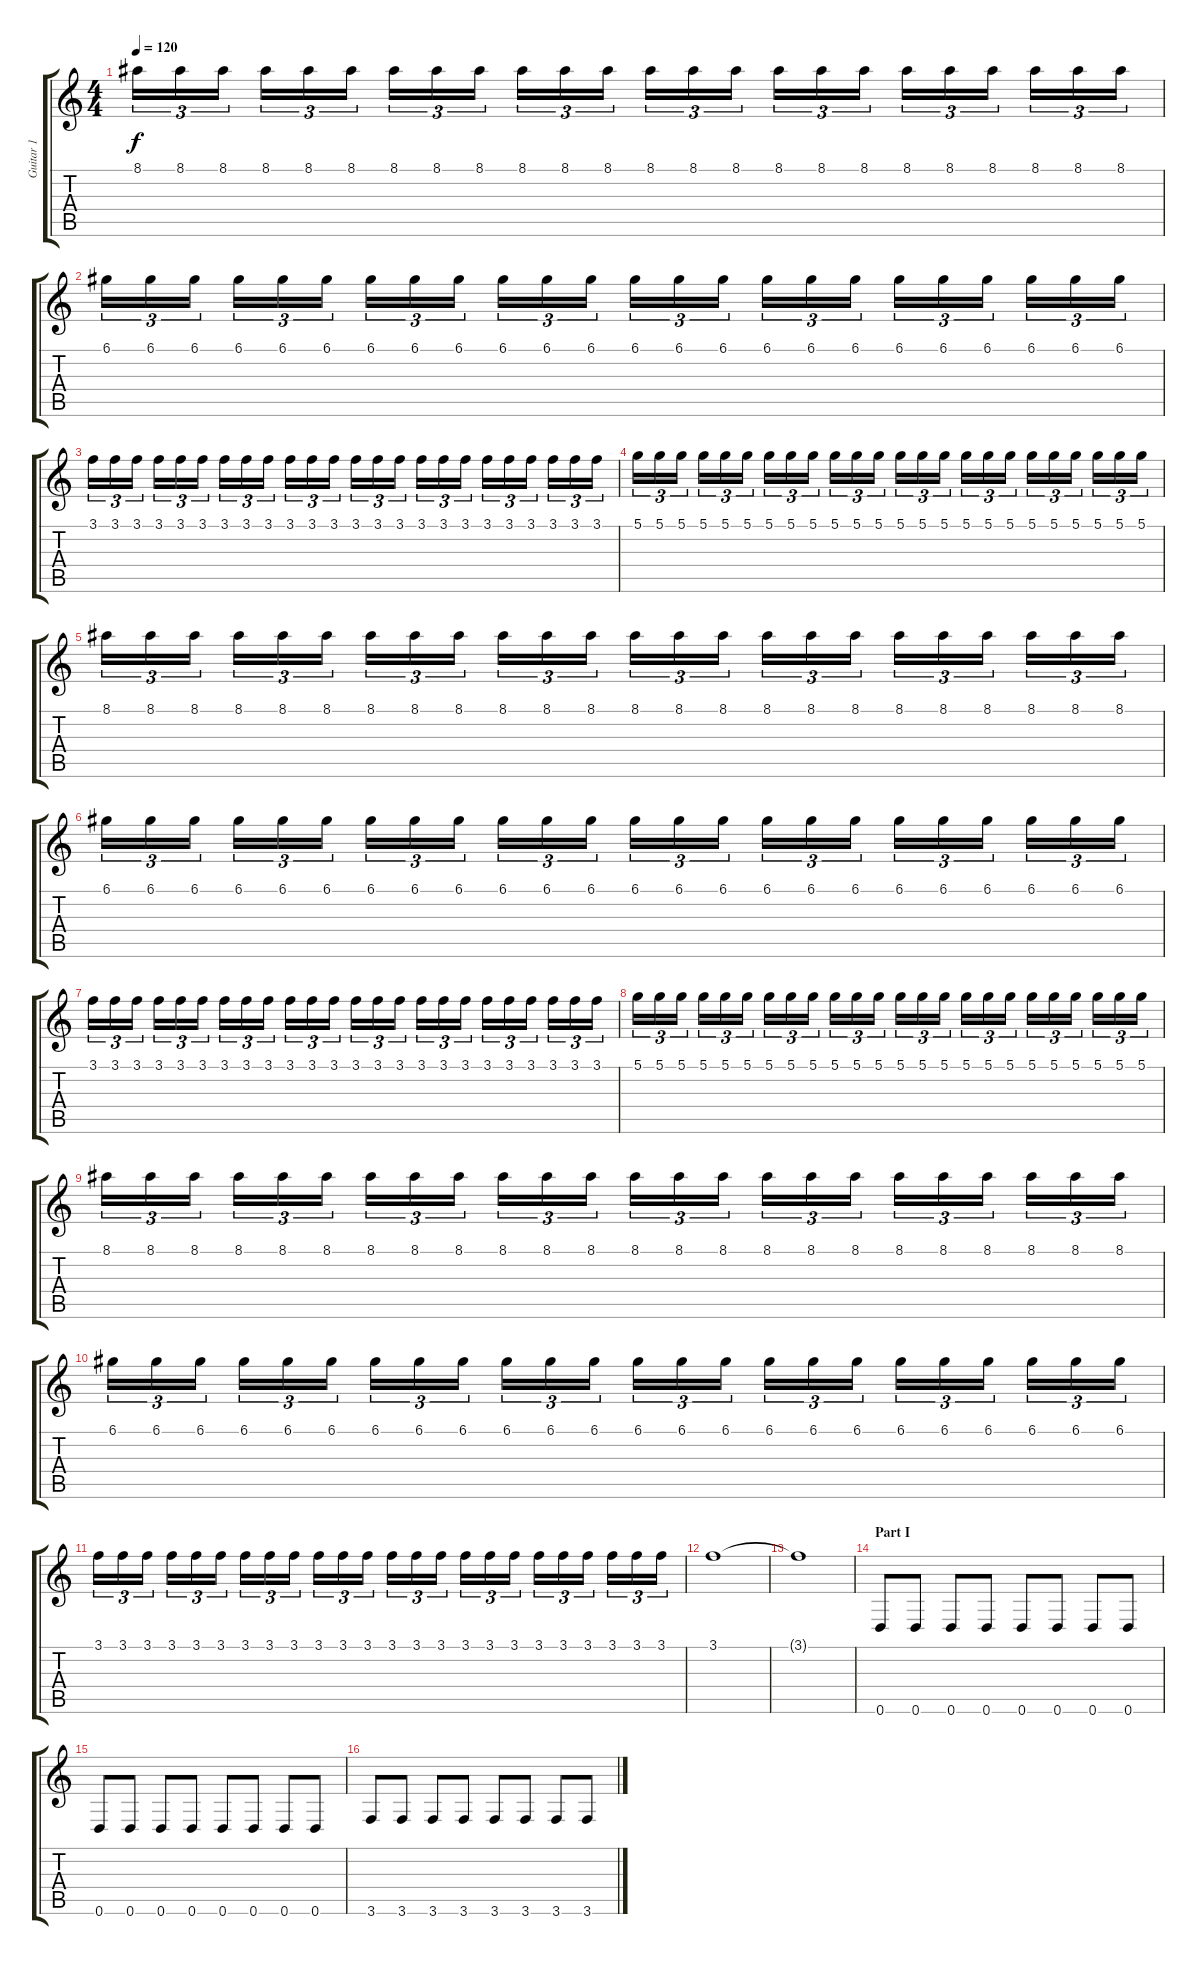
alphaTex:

\track ("Guitar 1" "Guitar 1") {instrument distortionguitar}
\staff {score tabs}
\tuning (D4 A3 F3 C3 G2 D2) {hide}
\ts (4 4)
\tempo 120
\clef g2
\ks c
8.1.16{tu (3 2) dy f} 8.1.16{tu (3 2)} 8.1.16{tu (3 2)} 8.1.16{tu (3 2)} 8.1.16{tu (3 2)} 8.1.16{tu (3 2)} 8.1.16{tu (3 2)} 8.1.16{tu (3 2)} 8.1.16{tu (3 2)} 8.1.16{tu (3 2)} 8.1.16{tu (3 2)} 8.1.16{tu (3 2)} 8.1.16{tu (3 2)} 8.1.16{tu (3 2)} 8.1.16{tu (3 2)} 8.1.16{tu (3 2)} 8.1.16{tu (3 2)} 8.1.16{tu (3 2)} 8.1.16{tu (3 2)} 8.1.16{tu (3 2)} 8.1.16{tu (3 2)} 8.1.16{tu (3 2)} 8.1.16{tu (3 2)} 8.1.16{tu (3 2)} |
6.1.16{tu (3 2)} 6.1.16{tu (3 2)} 6.1.16{tu (3 2)} 6.1.16{tu (3 2)} 6.1.16{tu (3 2)} 6.1.16{tu (3 2)} 6.1.16{tu (3 2)} 6.1.16{tu (3 2)} 6.1.16{tu (3 2)} 6.1.16{tu (3 2)} 6.1.16{tu (3 2)} 6.1.16{tu (3 2)} 6.1.16{tu (3 2)} 6.1.16{tu (3 2)} 6.1.16{tu (3 2)} 6.1.16{tu (3 2)} 6.1.16{tu (3 2)} 6.1.16{tu (3 2)} 6.1.16{tu (3 2)} 6.1.16{tu (3 2)} 6.1.16{tu (3 2)} 6.1.16{tu (3 2)} 6.1.16{tu (3 2)} 6.1.16{tu (3 2)} |
3.1.16{tu (3 2)} 3.1.16{tu (3 2)} 3.1.16{tu (3 2)} 3.1.16{tu (3 2)} 3.1.16{tu (3 2)} 3.1.16{tu (3 2)} 3.1.16{tu (3 2)} 3.1.16{tu (3 2)} 3.1.16{tu (3 2)} 3.1.16{tu (3 2)} 3.1.16{tu (3 2)} 3.1.16{tu (3 2)} 3.1.16{tu (3 2)} 3.1.16{tu (3 2)} 3.1.16{tu (3 2)} 3.1.16{tu (3 2)} 3.1.16{tu (3 2)} 3.1.16{tu (3 2)} 3.1.16{tu (3 2)} 3.1.16{tu (3 2)} 3.1.16{tu (3 2)} 3.1.16{tu (3 2)} 3.1.16{tu (3 2)} 3.1.16{tu (3 2)} |
5.1.16{tu (3 2)} 5.1.16{tu (3 2)} 5.1.16{tu (3 2)} 5.1.16{tu (3 2)} 5.1.16{tu (3 2)} 5.1.16{tu (3 2)} 5.1.16{tu (3 2)} 5.1.16{tu (3 2)} 5.1.16{tu (3 2)} 5.1.16{tu (3 2)} 5.1.16{tu (3 2)} 5.1.16{tu (3 2)} 5.1.16{tu (3 2)} 5.1.16{tu (3 2)} 5.1.16{tu (3 2)} 5.1.16{tu (3 2)} 5.1.16{tu (3 2)} 5.1.16{tu (3 2)} 5.1.16{tu (3 2)} 5.1.16{tu (3 2)} 5.1.16{tu (3 2)} 5.1.16{tu (3 2)} 5.1.16{tu (3 2)} 5.1.16{tu (3 2)} |
8.1.16{tu (3 2)} 8.1.16{tu (3 2)} 8.1.16{tu (3 2)} 8.1.16{tu (3 2)} 8.1.16{tu (3 2)} 8.1.16{tu (3 2)} 8.1.16{tu (3 2)} 8.1.16{tu (3 2)} 8.1.16{tu (3 2)} 8.1.16{tu (3 2)} 8.1.16{tu (3 2)} 8.1.16{tu (3 2)} 8.1.16{tu (3 2)} 8.1.16{tu (3 2)} 8.1.16{tu (3 2)} 8.1.16{tu (3 2)} 8.1.16{tu (3 2)} 8.1.16{tu (3 2)} 8.1.16{tu (3 2)} 8.1.16{tu (3 2)} 8.1.16{tu (3 2)} 8.1.16{tu (3 2)} 8.1.16{tu (3 2)} 8.1.16{tu (3 2)} |
6.1.16{tu (3 2)} 6.1.16{tu (3 2)} 6.1.16{tu (3 2)} 6.1.16{tu (3 2)} 6.1.16{tu (3 2)} 6.1.16{tu (3 2)} 6.1.16{tu (3 2)} 6.1.16{tu (3 2)} 6.1.16{tu (3 2)} 6.1.16{tu (3 2)} 6.1.16{tu (3 2)} 6.1.16{tu (3 2)} 6.1.16{tu (3 2)} 6.1.16{tu (3 2)} 6.1.16{tu (3 2)} 6.1.16{tu (3 2)} 6.1.16{tu (3 2)} 6.1.16{tu (3 2)} 6.1.16{tu (3 2)} 6.1.16{tu (3 2)} 6.1.16{tu (3 2)} 6.1.16{tu (3 2)} 6.1.16{tu (3 2)} 6.1.16{tu (3 2)} |
3.1.16{tu (3 2)} 3.1.16{tu (3 2)} 3.1.16{tu (3 2)} 3.1.16{tu (3 2)} 3.1.16{tu (3 2)} 3.1.16{tu (3 2)} 3.1.16{tu (3 2)} 3.1.16{tu (3 2)} 3.1.16{tu (3 2)} 3.1.16{tu (3 2)} 3.1.16{tu (3 2)} 3.1.16{tu (3 2)} 3.1.16{tu (3 2)} 3.1.16{tu (3 2)} 3.1.16{tu (3 2)} 3.1.16{tu (3 2)} 3.1.16{tu (3 2)} 3.1.16{tu (3 2)} 3.1.16{tu (3 2)} 3.1.16{tu (3 2)} 3.1.16{tu (3 2)} 3.1.16{tu (3 2)} 3.1.16{tu (3 2)} 3.1.16{tu (3 2)} |
5.1.16{tu (3 2)} 5.1.16{tu (3 2)} 5.1.16{tu (3 2)} 5.1.16{tu (3 2)} 5.1.16{tu (3 2)} 5.1.16{tu (3 2)} 5.1.16{tu (3 2)} 5.1.16{tu (3 2)} 5.1.16{tu (3 2)} 5.1.16{tu (3 2)} 5.1.16{tu (3 2)} 5.1.16{tu (3 2)} 5.1.16{tu (3 2)} 5.1.16{tu (3 2)} 5.1.16{tu (3 2)} 5.1.16{tu (3 2)} 5.1.16{tu (3 2)} 5.1.16{tu (3 2)} 5.1.16{tu (3 2)} 5.1.16{tu (3 2)} 5.1.16{tu (3 2)} 5.1.16{tu (3 2)} 5.1.16{tu (3 2)} 5.1.16{tu (3 2)} |
8.1.16{tu (3 2)} 8.1.16{tu (3 2)} 8.1.16{tu (3 2)} 8.1.16{tu (3 2)} 8.1.16{tu (3 2)} 8.1.16{tu (3 2)} 8.1.16{tu (3 2)} 8.1.16{tu (3 2)} 8.1.16{tu (3 2)} 8.1.16{tu (3 2)} 8.1.16{tu (3 2)} 8.1.16{tu (3 2)} 8.1.16{tu (3 2)} 8.1.16{tu (3 2)} 8.1.16{tu (3 2)} 8.1.16{tu (3 2)} 8.1.16{tu (3 2)} 8.1.16{tu (3 2)} 8.1.16{tu (3 2)} 8.1.16{tu (3 2)} 8.1.16{tu (3 2)} 8.1.16{tu (3 2)} 8.1.16{tu (3 2)} 8.1.16{tu (3 2)} |
6.1.16{tu (3 2)} 6.1.16{tu (3 2)} 6.1.16{tu (3 2)} 6.1.16{tu (3 2)} 6.1.16{tu (3 2)} 6.1.16{tu (3 2)} 6.1.16{tu (3 2)} 6.1.16{tu (3 2)} 6.1.16{tu (3 2)} 6.1.16{tu (3 2)} 6.1.16{tu (3 2)} 6.1.16{tu (3 2)} 6.1.16{tu (3 2)} 6.1.16{tu (3 2)} 6.1.16{tu (3 2)} 6.1.16{tu (3 2)} 6.1.16{tu (3 2)} 6.1.16{tu (3 2)} 6.1.16{tu (3 2)} 6.1.16{tu (3 2)} 6.1.16{tu (3 2)} 6.1.16{tu (3 2)} 6.1.16{tu (3 2)} 6.1.16{tu (3 2)} |
3.1.16{tu (3 2)} 3.1.16{tu (3 2)} 3.1.16{tu (3 2)} 3.1.16{tu (3 2)} 3.1.16{tu (3 2)} 3.1.16{tu (3 2)} 3.1.16{tu (3 2)} 3.1.16{tu (3 2)} 3.1.16{tu (3 2)} 3.1.16{tu (3 2)} 3.1.16{tu (3 2)} 3.1.16{tu (3 2)} 3.1.16{tu (3 2)} 3.1.16{tu (3 2)} 3.1.16{tu (3 2)} 3.1.16{tu (3 2)} 3.1.16{tu (3 2)} 3.1.16{tu (3 2)} 3.1.16{tu (3 2)} 3.1.16{tu (3 2)} 3.1.16{tu (3 2)} 3.1.16{tu (3 2)} 3.1.16{tu (3 2)} 3.1.16{tu (3 2)} |
3.1.1 |
3.1{t}.1 |
\section ("" "Part I")
0.6.8 0.6.8 0.6.8 0.6.8 0.6.8 0.6.8 0.6.8 0.6.8 |
0.6.8 0.6.8 0.6.8 0.6.8 0.6.8 0.6.8 0.6.8 0.6.8 |
3.6.8 3.6.8 3.6.8 3.6.8 3.6.8 3.6.8 3.6.8 3.6.8
